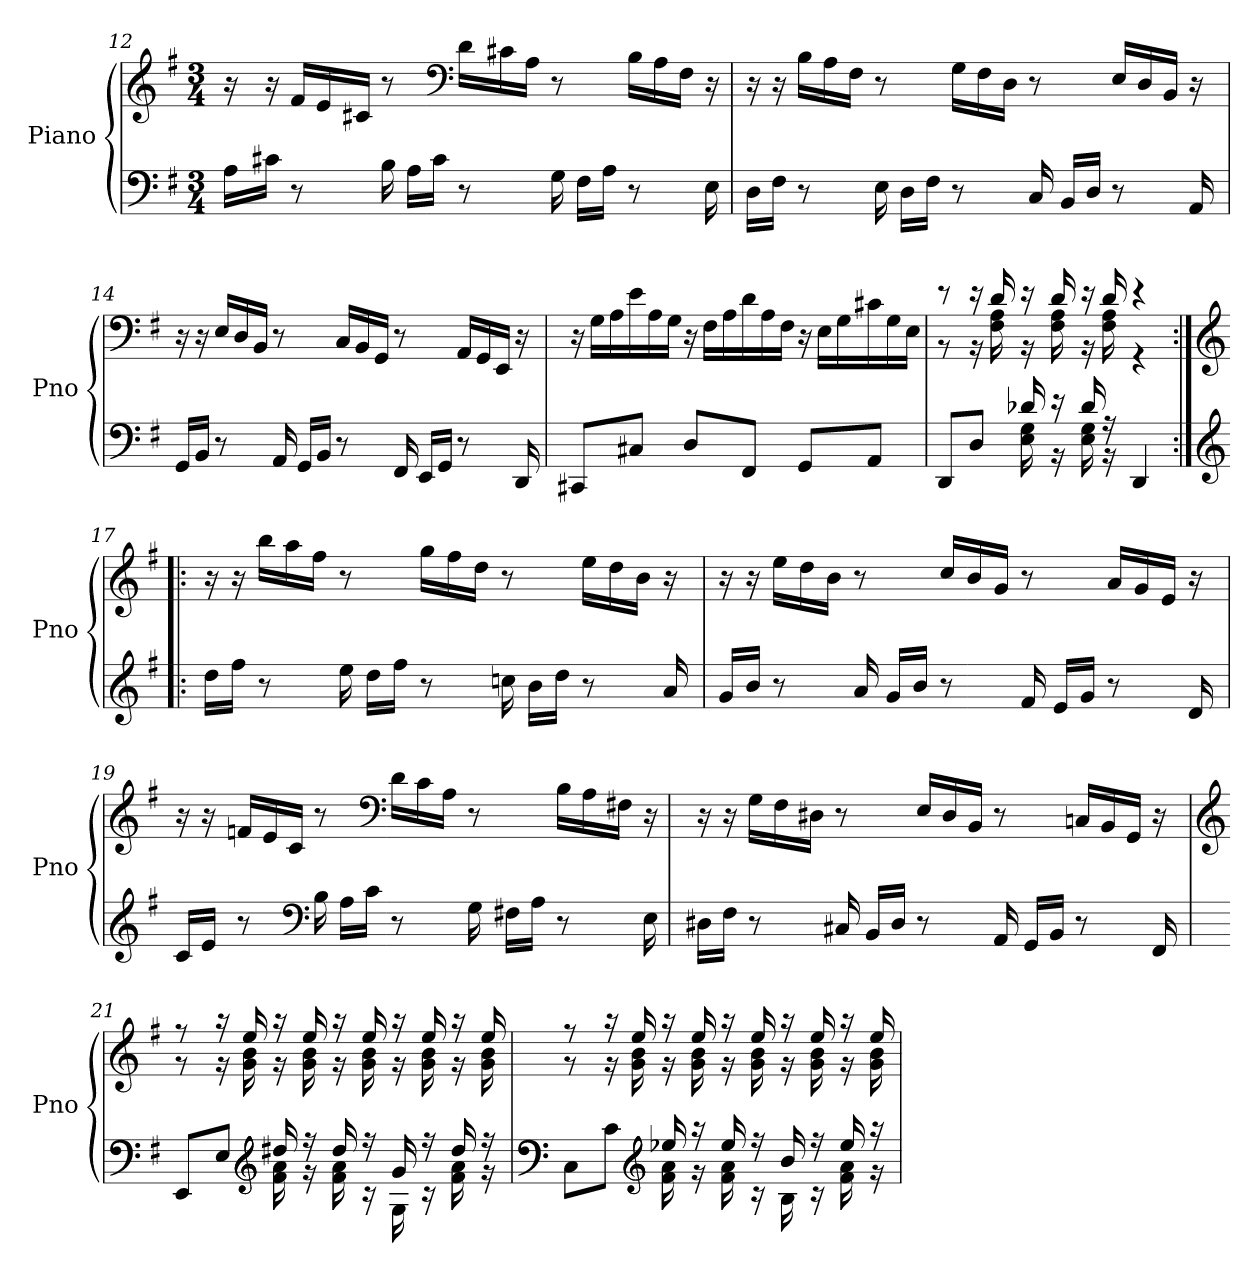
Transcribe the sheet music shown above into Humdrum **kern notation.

**kern	**kern
*part1	*part1
*staff2	*staff1
*I"Piano	*
*I'Pno	*
!!LO:LB:g=z
*clefF4	*clefG2
*k[f#]	*k[f#]
*M3/4	*M3/4
*Xtuplet	*Xtuplet
=12	=12
24A\LL	24r
24c#X\JJ	24r
8r	24f#/LL
.	24e/
.	24c#X/JJ
24B\	8r
24A\LL	.
24c#\JJ	.
*	*clefF4
8r	24d\LL
.	24c#X\
.	24A\JJ
24G\	8r
24F#\LL	.
24A\JJ	.
8r	24B\LL
.	24A\
.	24F#\JJ
24E\	24r
=13	=13
24D\LL	24r
24F#\JJ	24r
8r	24B\LL
.	24A\
.	24F#\JJ
24E\	8r
24D\LL	.
24F#\JJ	.
8r	24G\LL
.	24F#\
.	24D\JJ
24C/	8r
24BB/LL	.
24D/JJ	.
8r	24E/LL
.	24D/
.	24BB/JJ
24AA/	24r
!!LO:LB:g=z
=14	=14
24GG/LL	24r
24BB/JJ	24r
8r	24E/LL
.	24D/
.	24BB/JJ
24AA/	8r
24GG/LL	.
24BB/JJ	.
8r	24C/LL
.	24BB/
.	24GG/JJ
24FF#/	8r
24EE/LL	.
24GG/JJ	.
8r	24AA/LL
.	24GG/
.	24EE/JJ
24DD/	24r
=15	=15
8CC#X/L	24r
.	24G\LL
.	24A\
8C#X/J	24e\
.	24A\
.	24G\JJ
8D/L	24r
.	24F#\LL
.	24A\
8FF#/J	24d\
.	24A\
.	24F#\JJ
8GG/L	24r
.	24E\LL
.	24G\
8AA/J	24c#X\
.	24G\
.	24E\JJ
=16	=16
*^	*^
8DD/L	4ryy	8r	8r
8D/J	.	16r	16r
.	.	16d/	16F#\ 16A\
16d-X/	16E\ 16G\	16r	16r
16r	16r	16d/	16F#\ 16A\
16d-/	16E\ 16G\	16r	16r
16r	16r	16d/	16F#\ 16A\
4DD/	4ryy	4r	4r
*v	*v	*	*
*	*v	*v
!!LO:PB:g=z
=17:|!|:	=17:|!|:
*clefG2	*clefG2
24dd\LL	24r
24ff#\JJ	24r
8r	24bb\LL
.	24aa\
.	24ff#\JJ
24ee\	8r
24dd\LL	.
24ff#\JJ	.
8r	24gg\LL
.	24ff#\
.	24dd\JJ
24ccn\	8r
24b\LL	.
24dd\JJ	.
8r	24ee\LL
.	24dd\
.	24b\JJ
24a/	24r
=18	=18
24g/LL	24r
24b/JJ	24r
8r	24ee\LL
.	24dd\
.	24b\JJ
24a/	8r
24g/LL	.
24b/JJ	.
8r	24cc/LL
.	24b/
.	24g/JJ
24f#/	8r
24e/LL	.
24g/JJ	.
8r	24a/LL
.	24g/
.	24e/JJ
24d/	24r
!!LO:LB:g=z
=19	=19
24c/LL	24r
24e/JJ	24r
8r	24fn/LL
.	24e/
.	24c/JJ
*clefF4	*
24B\	8r
24A\LL	.
24c\JJ	.
*	*clefF4
8r	24d\LL
.	24c\
.	24A\JJ
24G\	8r
24F#X\LL	.
24A\JJ	.
8r	24B\LL
.	24A\
.	24F#X\JJ
24E\	24r
=20	=20
24D#X\LL	24r
24F#\JJ	24r
8r	24G\LL
.	24F#\
.	24D#X\JJ
24C#X/	8r
24BB/LL	.
24D#/JJ	.
8r	24E/LL
.	24D#/
.	24BB/JJ
24AA/	8r
24GG/LL	.
24BB/JJ	.
8r	24Cn/LL
.	24BB/
.	24GG/JJ
24FF#/	24r
!!LO:LB:g=z
=21	=21
*	*clefG2
*^	*^
8EE/L	4ryy	8r	8r
8E/J	.	16r	16r
.	.	16ee/	16g\ 16b\
*clefG2	*	*	*
16dd#X/	16f#\ 16a\	16r	16r
16r	16r	16ee/	16g\ 16b\
16dd#/	16f#\ 16a\	16r	16r
16r	16r	16ee/	16g\ 16b\
16g/	16G\	16r	16r
16r	16r	16ee/	16g\ 16b\
16dd#/	16f#\ 16a\	16r	16r
16r	16r	16ee/	16g\ 16b\
!!LO:LB:g=z	!!
=22	=22	=22	=22
*clefF4	*	*	*
8C\L	4ryy	8r	8r
8c\J	.	16r	16r
.	.	16ee/	16g\ 16b\
*clefG2	*	*	*
16ee-X/	16f#\ 16a\	16r	16r
16r	16r	16ee/	16g\ 16b\
16ee-/	16f#\ 16a\	16r	16r
16r	16r	16ee/	16g\ 16b\
16b/	16B\	16r	16r
16r	16r	16ee/	16g\ 16b\
16ee-/	16f#\ 16a\	16r	16r
16r	16r	16ee/	16g\ 16b\
*v	*v	*	*
*	*v	*v
=	=
*-	*-
